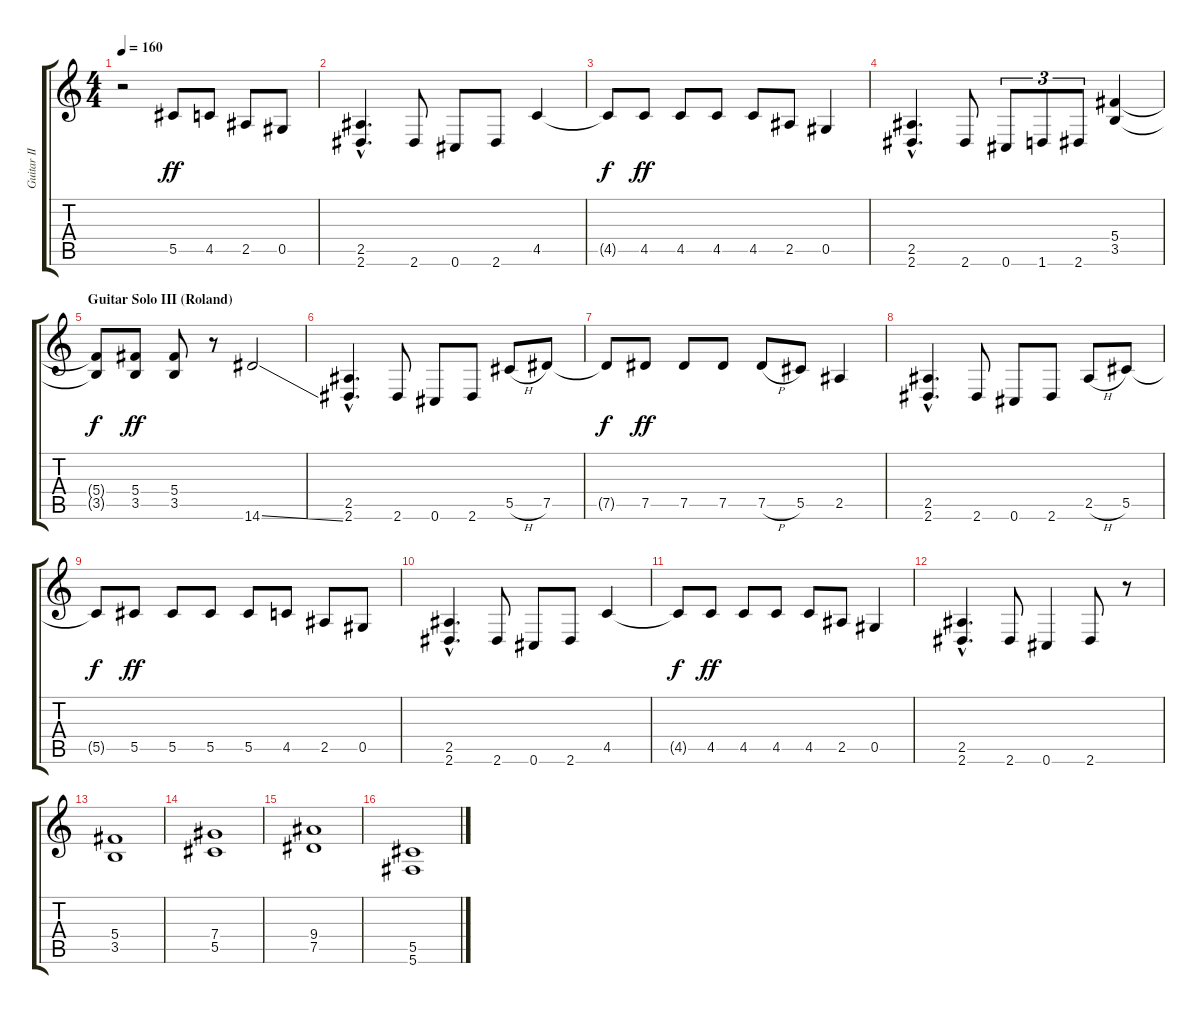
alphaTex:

\track ("Guitar II" "Guitar II") {instrument distortionguitar}
\staff {score tabs}
\tuning (Eb4 Bb3 Gb3 Db3 Ab2 Db2) {hide}
\ts (4 4)
\tempo 160
\clef g2
\ks c
r.2{dy ff} 5.5.8 4.5.8 2.5.8 0.5.8 |
(2.5{hac} 2.6{hac}).4{d} 2.6.8 0.6.8 2.6.8 4.5.4 |
4.5{t}.8{dy f} 4.5.8{dy ff} 4.5.8 4.5.8 4.5.8 2.5.8 0.5.4 |
(2.5{hac} 2.6{hac}).4{d} 2.6.8 0.6.8{tu (3 2)} 1.6.8{tu (3 2)} 2.6.8{tu (3 2)} (5.4 3.5).4 |
\section ("" "Guitar Solo III (Roland)")
(5.4{t} 3.5{t}).8{dy f} (5.4 3.5).8{dy ff} (5.4 3.5).8 r.8 14.6{ss}.2 |
(2.5{hac} 2.6{hac}).4{d} 2.6.8 0.6.8 2.6.8 5.5{h}.8 7.5.8 |
7.5{t}.8{dy f} 7.5.8{dy ff} 7.5.8 7.5.8 7.5{h}.8 5.5.8 2.5.4 |
(2.5{hac} 2.6{hac}).4{d} 2.6.8 0.6.8 2.6.8 2.5{h}.8 5.5.8 |
5.5{t}.8{dy f} 5.5.8{dy ff} 5.5.8 5.5.8 5.5.8 4.5.8 2.5.8 0.5.8 |
(2.5{hac} 2.6{hac}).4{d} 2.6.8 0.6.8 2.6.8 4.5.4 |
4.5{t}.8{dy f} 4.5.8{dy ff} 4.5.8 4.5.8 4.5.8 2.5.8 0.5.4 |
(2.5{hac} 2.6{hac}).4{d} 2.6.8 0.6.4 2.6.8 r.8 |
(5.4 3.5).1 |
(7.4 5.5).1 |
(9.4 7.5).1 |
(5.5 5.6).1
